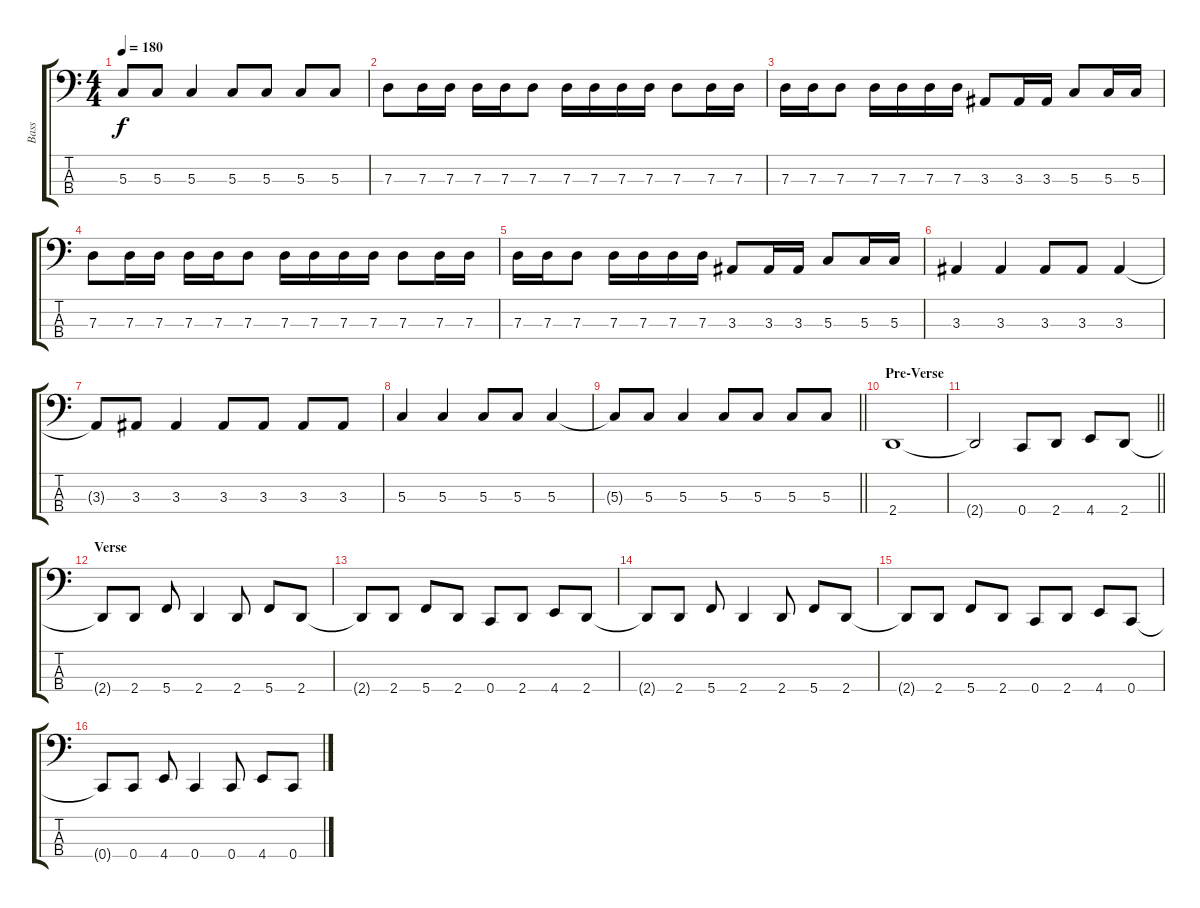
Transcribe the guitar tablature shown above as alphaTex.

\track ("Bass" "Bass") {instrument electricbasspick}
\staff {score tabs}
\tuning (F2 C2 G1 C1) {hide}
\ts (4 4)
\tempo 180
\clef f4
\ks c
5.3{t}.8{dy f} 5.3.8 5.3.4 5.3.8 5.3.8 5.3.8 5.3.8 |
7.3.8 7.3.16 7.3.16 7.3.16 7.3.16 7.3.8 7.3.16 7.3.16 7.3.16 7.3.16 7.3.8 7.3.16 7.3.16 |
7.3.16 7.3.16 7.3.8 7.3.16 7.3.16 7.3.16 7.3.16 3.3.8 3.3.16 3.3.16 5.3.8 5.3.16 5.3.16 |
7.3.8 7.3.16 7.3.16 7.3.16 7.3.16 7.3.8 7.3.16 7.3.16 7.3.16 7.3.16 7.3.8 7.3.16 7.3.16 |
7.3.16 7.3.16 7.3.8 7.3.16 7.3.16 7.3.16 7.3.16 3.3.8 3.3.16 3.3.16 5.3.8 5.3.16 5.3.16 |
3.3.4 3.3.4 3.3.8 3.3.8 3.3.4 |
3.3{t}.8 3.3.8 3.3.4 3.3.8 3.3.8 3.3.8 3.3.8 |
5.3.4 5.3.4 5.3.8 5.3.8 5.3.4 |
\barLineRight lightlight
5.3{t}.8 5.3.8 5.3.4 5.3.8 5.3.8 5.3.8 5.3.8 |
\section ("" "Pre-Verse")
2.4.1 |
\barLineRight lightlight
2.4{t}.2 0.4.8 2.4.8 4.4.8 2.4.8 |
\section ("" "Verse")
2.4{t}.8 2.4.8 5.4.8 2.4.4 2.4.8 5.4.8 2.4.8 |
2.4{t}.8 2.4.8 5.4.8 2.4.8 0.4.8 2.4.8 4.4.8 2.4.8 |
2.4{t}.8 2.4.8 5.4.8 2.4.4 2.4.8 5.4.8 2.4.8 |
2.4{t}.8 2.4.8 5.4.8 2.4.8 0.4.8 2.4.8 4.4.8 0.4.8 |
0.4{t}.8 0.4.8 4.4.8 0.4.4 0.4.8 4.4.8 0.4.8
